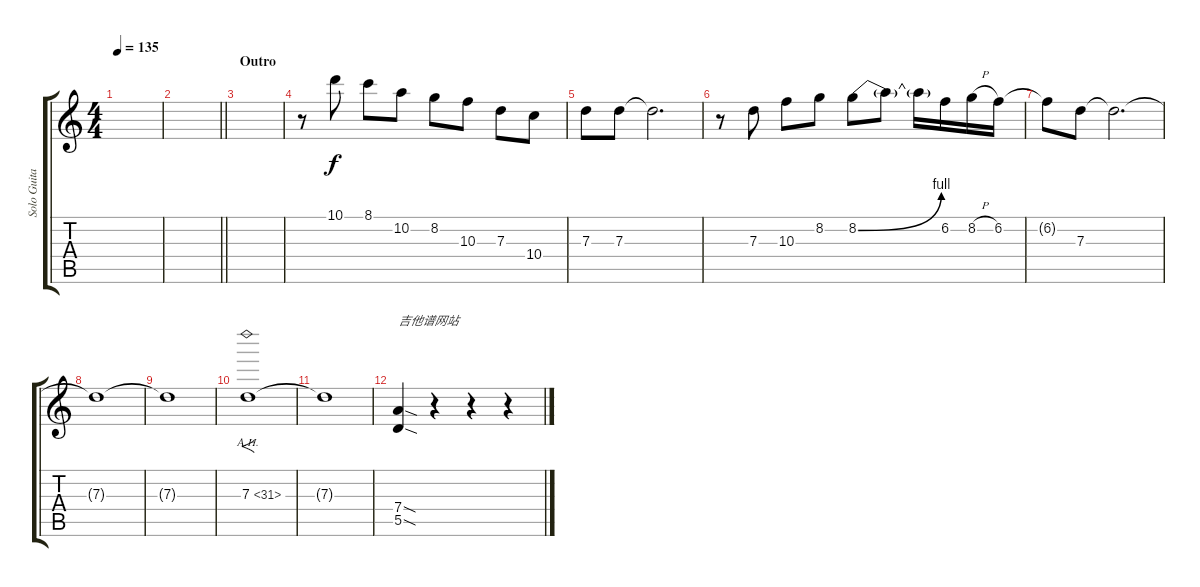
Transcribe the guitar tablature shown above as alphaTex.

\track ("Solo Guitar" "Solo Guita") {instrument overdrivenguitar}
\staff {score tabs}
\tuning (E4 B3 G3 D3 A2 E2) {hide}
\ts (4 4)
\tempo 135
\clef g2
\ks c
|
\barLineRight lightlight
|
\section ("" "Outro")
|
r.8 10.1.8 8.1.8 10.2.8 8.2.8 10.3.8 7.3.8 10.4.8 |
7.3.8 7.3.8 7.3{t}.2{d} |
r.8 7.3.8 10.3.8 8.2.8 8.2{be (bend 0 0 60 4)}.8 8.2{t}.8 8.2{t}.16 6.2.16 8.2{h}.16 6.2.16 |
6.2{t}.8 7.3.8 7.3{t}.2{d} |
7.3{t}.1 |
7.3{t}.1 |
7.3{ah 24}.1{f} |
7.3{t}.1 |
(7.4{sod} 5.5{sod}).4{txt "吉他谱网站"} r.4 r.4 r.4
